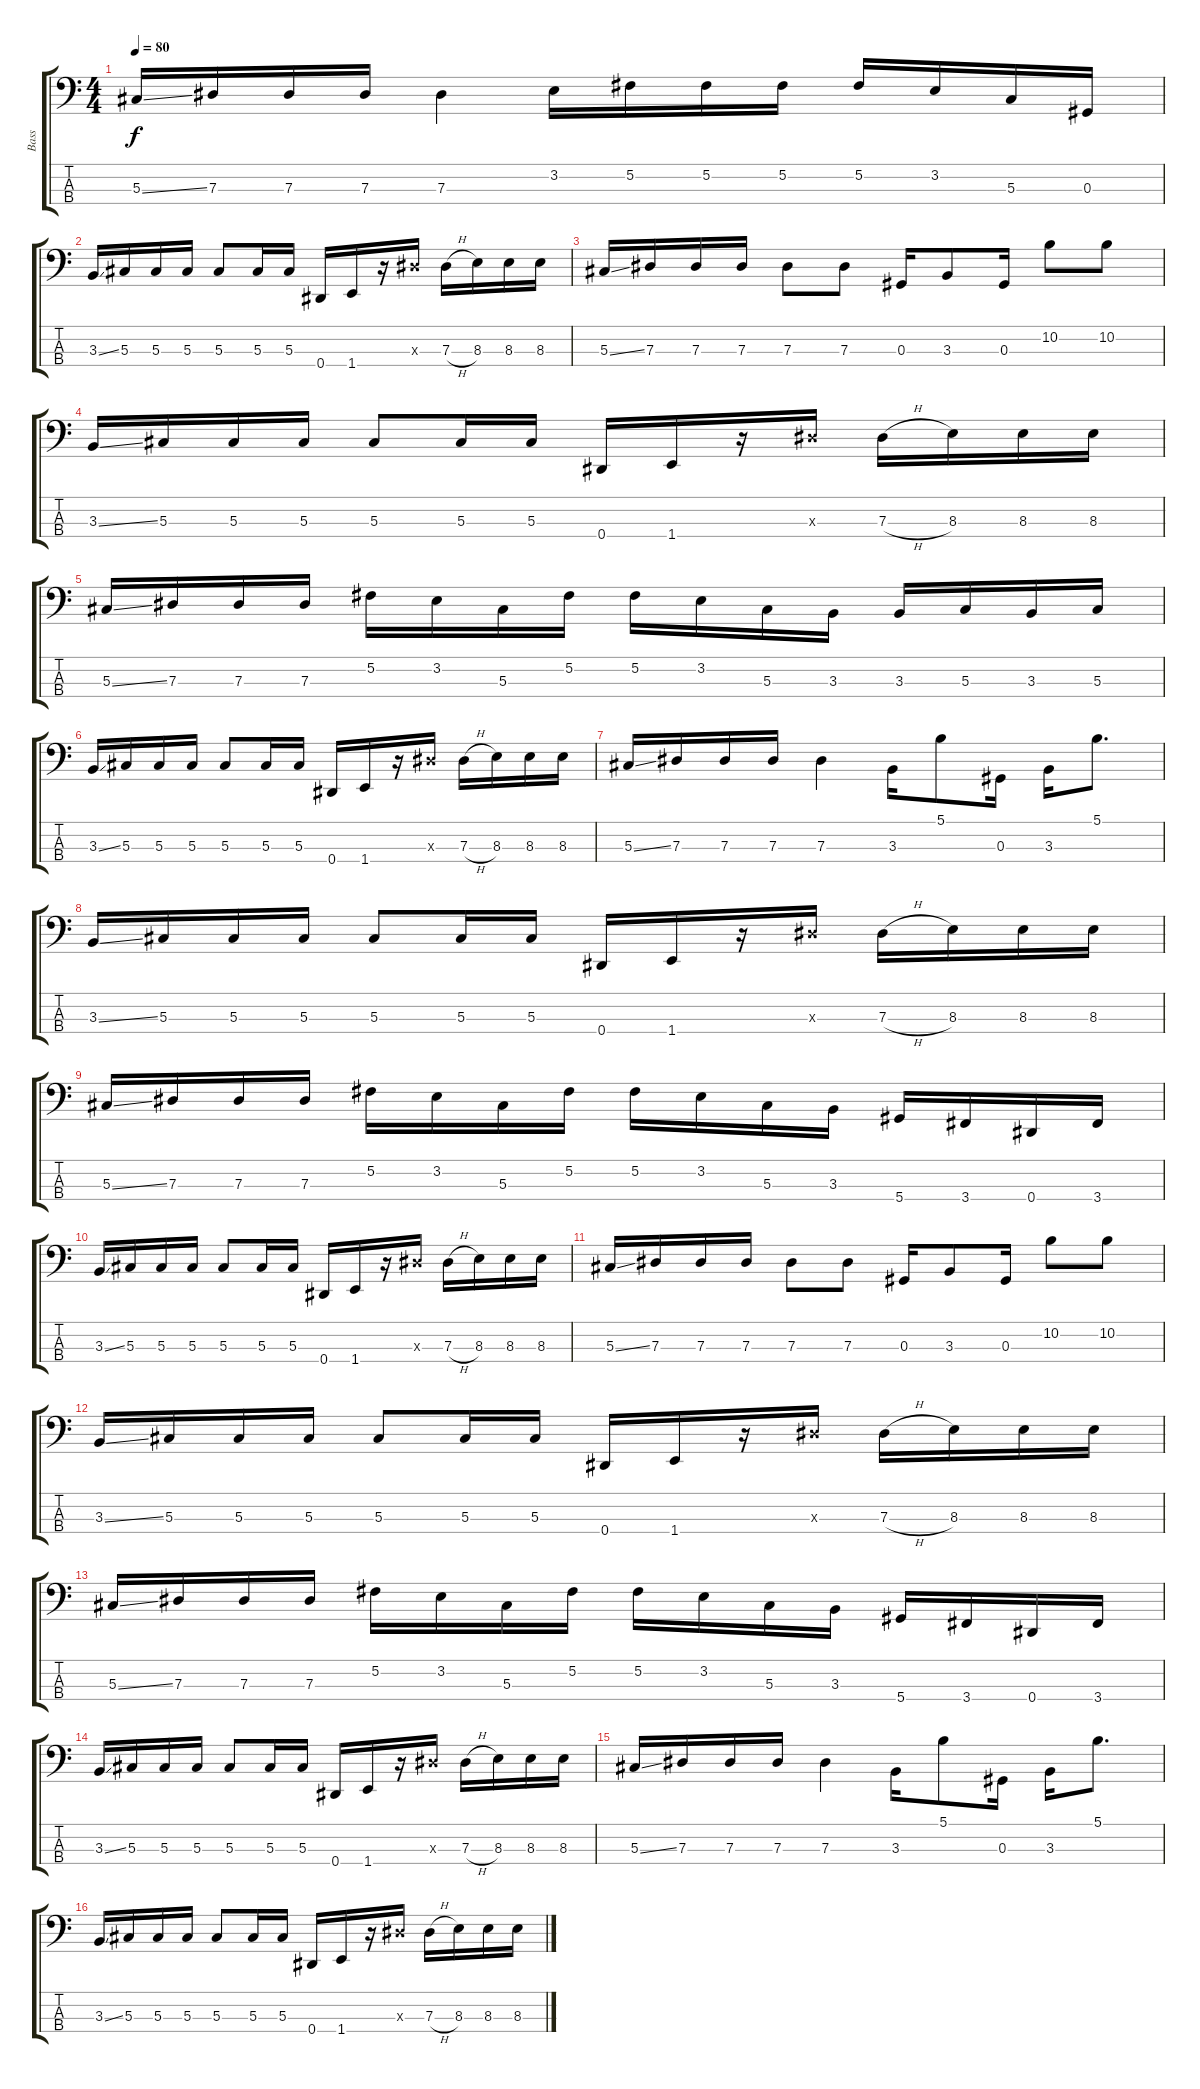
\track ("Bass" "Bass") {instrument electricbasspick}
\staff {score tabs}
\tuning (Gb2 Db2 Ab1 Eb1) {hide}
\ts (4 4)
\tempo 80
\clef f4
\ks c
5.3{ss}.16{dy f} 7.3.16 7.3.16 7.3.16 7.3.4 3.2.16 5.2.16 5.2.16 5.2.16 5.2.16 3.2.16 5.3.16 0.3.16 |
3.3{ss}.16 5.3.16 5.3.16 5.3.16 5.3.8 5.3.16 5.3.16 0.4.16 1.4.16 r.16 7.3{x}.16 7.3{h}.16 8.3.16 8.3.16 8.3.16 |
5.3{ss}.16 7.3.16 7.3.16 7.3.16 7.3.8 7.3.8 0.3.16 3.3.8 0.3.16 10.2.8 10.2.8 |
3.3{ss}.16 5.3.16 5.3.16 5.3.16 5.3.8 5.3.16 5.3.16 0.4.16 1.4.16 r.16 7.3{x}.16 7.3{h}.16 8.3.16 8.3.16 8.3.16 |
5.3{ss}.16 7.3.16 7.3.16 7.3.16 5.2.16 3.2.16 5.3.16 5.2.16 5.2.16 3.2.16 5.3.16 3.3.16 3.3.16 5.3.16 3.3.16 5.3.16 |
3.3{ss}.16 5.3.16 5.3.16 5.3.16 5.3.8 5.3.16 5.3.16 0.4.16 1.4.16 r.16 7.3{x}.16 7.3{h}.16 8.3.16 8.3.16 8.3.16 |
5.3{ss}.16 7.3.16 7.3.16 7.3.16 7.3.4 3.3.16 5.1.8 0.3.16 3.3.16 5.1.8{d} |
3.3{ss}.16 5.3.16 5.3.16 5.3.16 5.3.8 5.3.16 5.3.16 0.4.16 1.4.16 r.16 7.3{x}.16 7.3{h}.16 8.3.16 8.3.16 8.3.16 |
5.3{ss}.16 7.3.16 7.3.16 7.3.16 5.2.16 3.2.16 5.3.16 5.2.16 5.2.16 3.2.16 5.3.16 3.3.16 5.4.16 3.4.16 0.4.16 3.4.16 |
3.3{ss}.16 5.3.16 5.3.16 5.3.16 5.3.8 5.3.16 5.3.16 0.4.16 1.4.16 r.16 7.3{x}.16 7.3{h}.16 8.3.16 8.3.16 8.3.16 |
5.3{ss}.16 7.3.16 7.3.16 7.3.16 7.3.8 7.3.8 0.3.16 3.3.8 0.3.16 10.2.8 10.2.8 |
3.3{ss}.16 5.3.16 5.3.16 5.3.16 5.3.8 5.3.16 5.3.16 0.4.16 1.4.16 r.16 7.3{x}.16 7.3{h}.16 8.3.16 8.3.16 8.3.16 |
5.3{ss}.16 7.3.16 7.3.16 7.3.16 5.2.16 3.2.16 5.3.16 5.2.16 5.2.16 3.2.16 5.3.16 3.3.16 5.4.16 3.4.16 0.4.16 3.4.16 |
3.3{ss}.16 5.3.16 5.3.16 5.3.16 5.3.8 5.3.16 5.3.16 0.4.16 1.4.16 r.16 7.3{x}.16 7.3{h}.16 8.3.16 8.3.16 8.3.16 |
5.3{ss}.16 7.3.16 7.3.16 7.3.16 7.3.4 3.3.16 5.1.8 0.3.16 3.3.16 5.1.8{d} |
3.3{ss}.16 5.3.16 5.3.16 5.3.16 5.3.8 5.3.16 5.3.16 0.4.16 1.4.16 r.16 7.3{x}.16 7.3{h}.16 8.3.16 8.3.16 8.3.16
